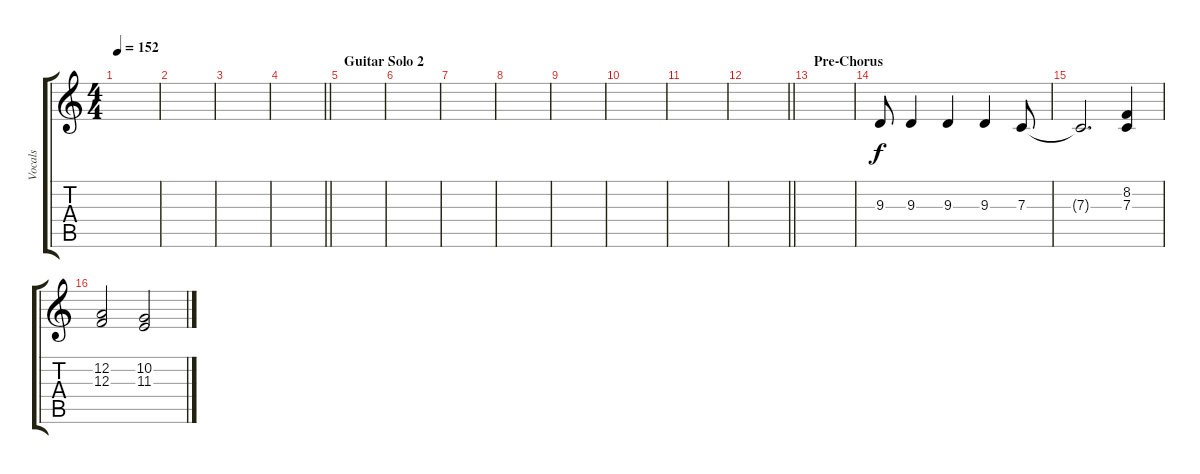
\track ("Vocals" "Vocals") {instrument lead2sawtooth}
\staff {score tabs}
\tuning (D4 A3 F3 C3 G2 D2) {hide}
\ts (4 4)
\tempo 152
\clef g2
\ks c
|
|
|
\barLineRight lightlight
|
\section ("" "Guitar Solo 2")
|
|
|
|
|
|
|
\barLineRight lightlight
|
\section ("" "Pre-Chorus")
|
9.3.8 9.3.4 9.3.4 9.3.4 7.3.8 |
7.3{t}.2{d} (8.2 7.3).4 |
(12.2 12.3).2 (10.2 11.3).2
